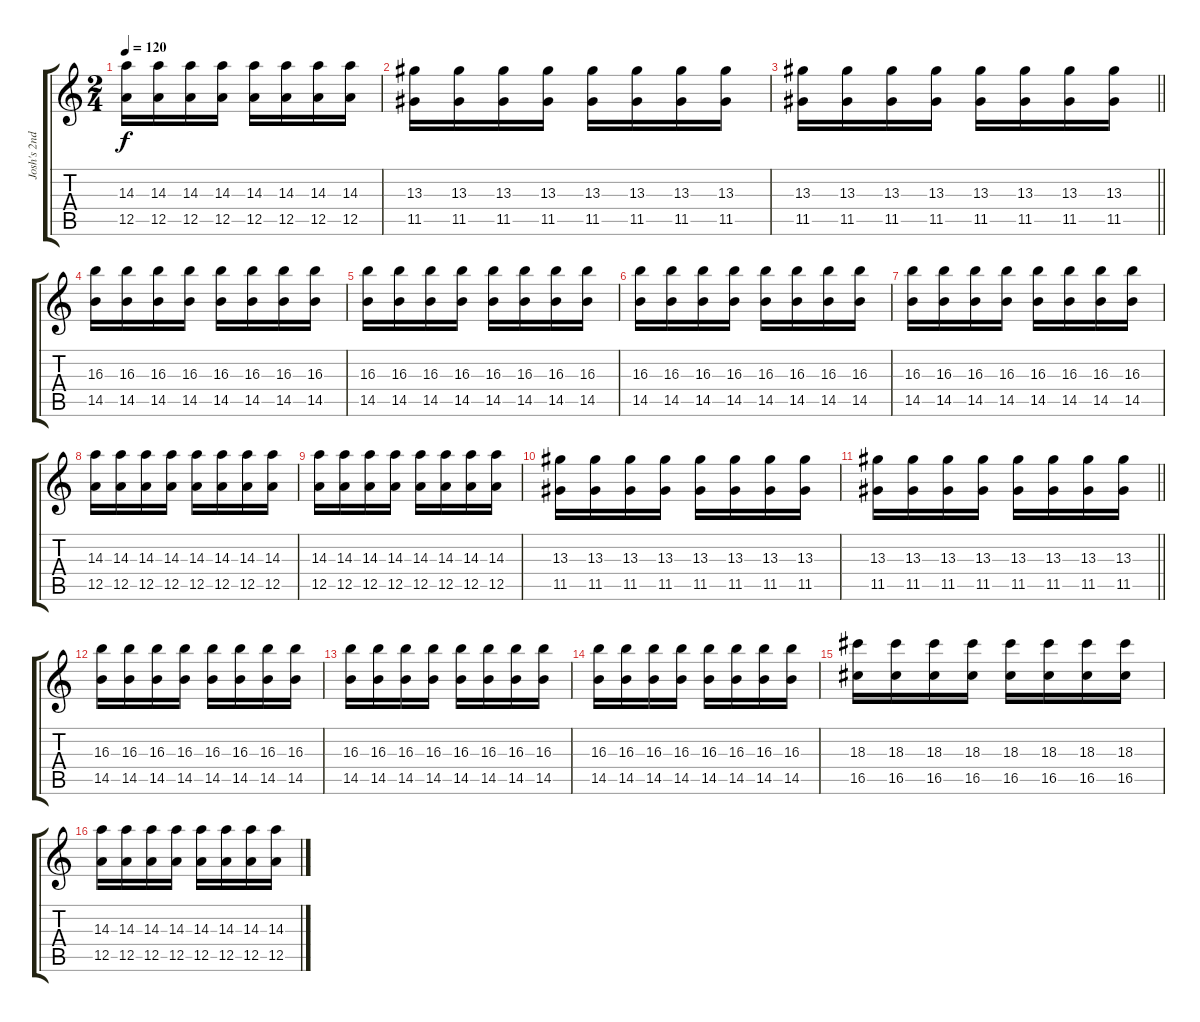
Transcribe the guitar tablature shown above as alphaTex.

\track ("Josh's 2nd Guitar" "Josh's 2nd") {instrument distortionguitar}
\staff {score tabs}
\tuning (E4 B3 G3 D3 A2 E2) {hide}
\ts (2 4)
\tempo 120
\clef g2
\ks c
(14.3 12.5).16{dy f} (14.3 12.5).16 (14.3 12.5).16 (14.3 12.5).16 (14.3 12.5).16 (14.3 12.5).16 (14.3 12.5).16 (14.3 12.5).16 |
(13.3 11.5).16 (13.3 11.5).16 (13.3 11.5).16 (13.3 11.5).16 (13.3 11.5).16 (13.3 11.5).16 (13.3 11.5).16 (13.3 11.5).16 |
\barLineRight lightlight
(13.3 11.5).16 (13.3 11.5).16 (13.3 11.5).16 (13.3 11.5).16 (13.3 11.5).16 (13.3 11.5).16 (13.3 11.5).16 (13.3 11.5).16 |
(16.3 14.5).16 (16.3 14.5).16 (16.3 14.5).16 (16.3 14.5).16 (16.3 14.5).16 (16.3 14.5).16 (16.3 14.5).16 (16.3 14.5).16 |
(16.3 14.5).16 (16.3 14.5).16 (16.3 14.5).16 (16.3 14.5).16 (16.3 14.5).16 (16.3 14.5).16 (16.3 14.5).16 (16.3 14.5).16 |
(16.3 14.5).16 (16.3 14.5).16 (16.3 14.5).16 (16.3 14.5).16 (16.3 14.5).16 (16.3 14.5).16 (16.3 14.5).16 (16.3 14.5).16 |
(16.3 14.5).16 (16.3 14.5).16 (16.3 14.5).16 (16.3 14.5).16 (16.3 14.5).16 (16.3 14.5).16 (16.3 14.5).16 (16.3 14.5).16 |
(14.3 12.5).16 (14.3 12.5).16 (14.3 12.5).16 (14.3 12.5).16 (14.3 12.5).16 (14.3 12.5).16 (14.3 12.5).16 (14.3 12.5).16 |
(14.3 12.5).16 (14.3 12.5).16 (14.3 12.5).16 (14.3 12.5).16 (14.3 12.5).16 (14.3 12.5).16 (14.3 12.5).16 (14.3 12.5).16 |
(13.3 11.5).16 (13.3 11.5).16 (13.3 11.5).16 (13.3 11.5).16 (13.3 11.5).16 (13.3 11.5).16 (13.3 11.5).16 (13.3 11.5).16 |
\barLineRight lightlight
(13.3 11.5).16 (13.3 11.5).16 (13.3 11.5).16 (13.3 11.5).16 (13.3 11.5).16 (13.3 11.5).16 (13.3 11.5).16 (13.3 11.5).16 |
(16.3 14.5).16 (16.3 14.5).16 (16.3 14.5).16 (16.3 14.5).16 (16.3 14.5).16 (16.3 14.5).16 (16.3 14.5).16 (16.3 14.5).16 |
(16.3 14.5).16 (16.3 14.5).16 (16.3 14.5).16 (16.3 14.5).16 (16.3 14.5).16 (16.3 14.5).16 (16.3 14.5).16 (16.3 14.5).16 |
(16.3 14.5).16 (16.3 14.5).16 (16.3 14.5).16 (16.3 14.5).16 (16.3 14.5).16 (16.3 14.5).16 (16.3 14.5).16 (16.3 14.5).16 |
(18.3 16.5).16 (18.3 16.5).16 (18.3 16.5).16 (18.3 16.5).16 (18.3 16.5).16 (18.3 16.5).16 (18.3 16.5).16 (18.3 16.5).16 |
(14.3 12.5).16 (14.3 12.5).16 (14.3 12.5).16 (14.3 12.5).16 (14.3 12.5).16 (14.3 12.5).16 (14.3 12.5).16 (14.3 12.5).16
